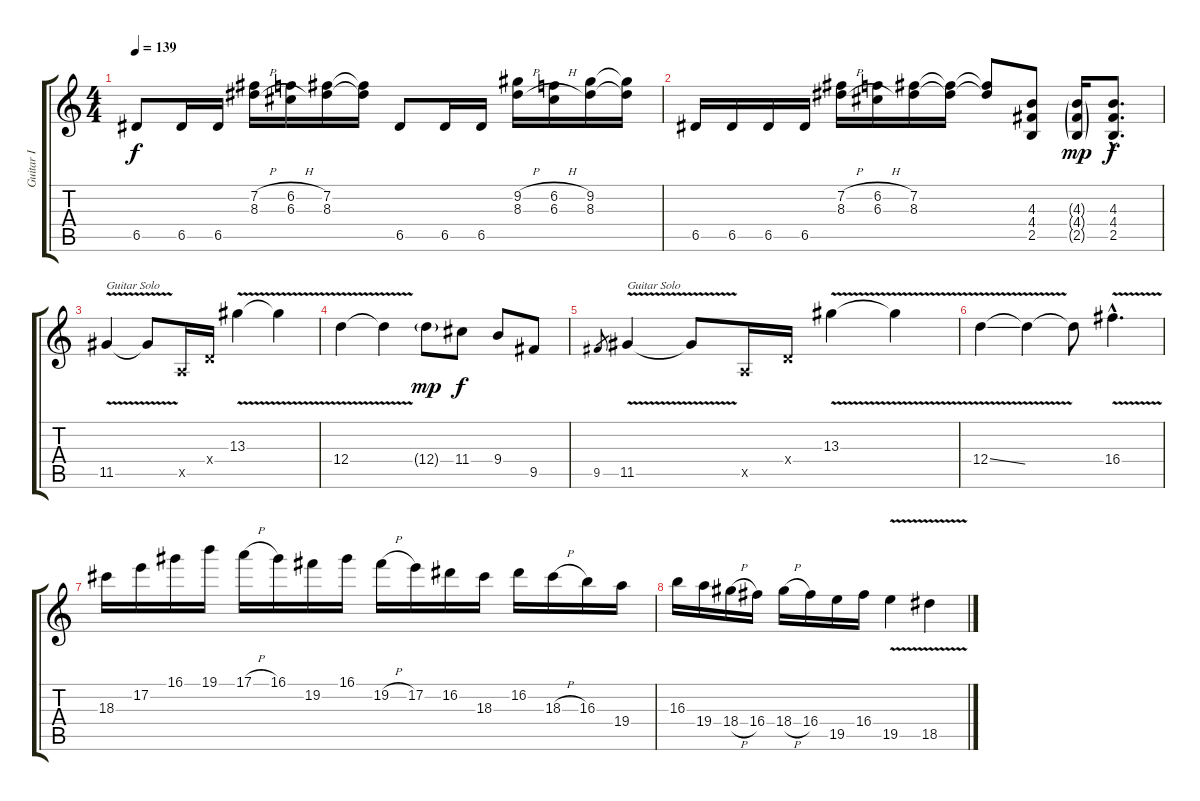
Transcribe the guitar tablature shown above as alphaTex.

\track ("Guitar I" "Guitar I") {instrument overdrivenguitar}
\staff {score tabs}
\tuning (E4 B3 G3 D3 A2 E2) {hide}
\ts (4 4)
\tempo 139
\clef g2
\ks c
6.5.8{dy f} 6.5.16 6.5.16 (7.2{h} 8.3{h}).16 (6.2{h} 6.3{h}).16 (7.2 8.3).16 (7.2{t} 8.3{t}).16 6.5.8 6.5.16 6.5.16 (9.2{h} 8.3{h}).16 (6.2{h} 6.3{h}).16 (9.2 8.3).16 (9.2{t} 8.3{t}).16 |
6.5.16 6.5.16 6.5.16 6.5.16 (7.2{h} 8.3{h}).16 (6.2{h} 6.3{h}).16 (7.2 8.3).16 (7.2{t} 8.3{t}).16 (7.2{t} 8.3{t}).8 (4.3 4.4 2.5).8 (4.3{g} 4.4{g} 2.5{g}).16{dy mp} (4.3{hac} 4.4{hac} 2.5{hac}).8{d dy f} |
11.5{v}.4{txt "Guitar Solo"} 11.5{t}.8 0.5{x}.16 0.4{x}.16 13.3{v}.4 13.3{t}.4 |
12.4{v}.4 12.4{t}.4 12.4{g}.8{dy mp} 11.4.8{dy f} 9.4.8 9.5.8 |
9.5.8{gr} 11.5{v}.4{txt "Guitar Solo"} 11.5{t}.8 0.5{x}.16 0.4{x}.16 13.3{v}.4 13.3{t}.4 |
12.4{v ss}.4 12.4{t}.4 12.4{t}.8 16.4{v hac}.4{d} |
18.3.16 17.2.16 16.1.16 19.1.16 17.1{h}.16 16.1.16 19.2.16 16.1.16 19.2{h}.16 17.2.16 16.2.16 18.3.16 16.2.16 18.3{h}.16 16.3.16 19.4.16 |
16.3.16 19.4.16 18.4{h}.16 16.4.16 18.4{h}.16 16.4.16 19.5.16 16.4.16 19.5{v}.4 18.5{v}.4
